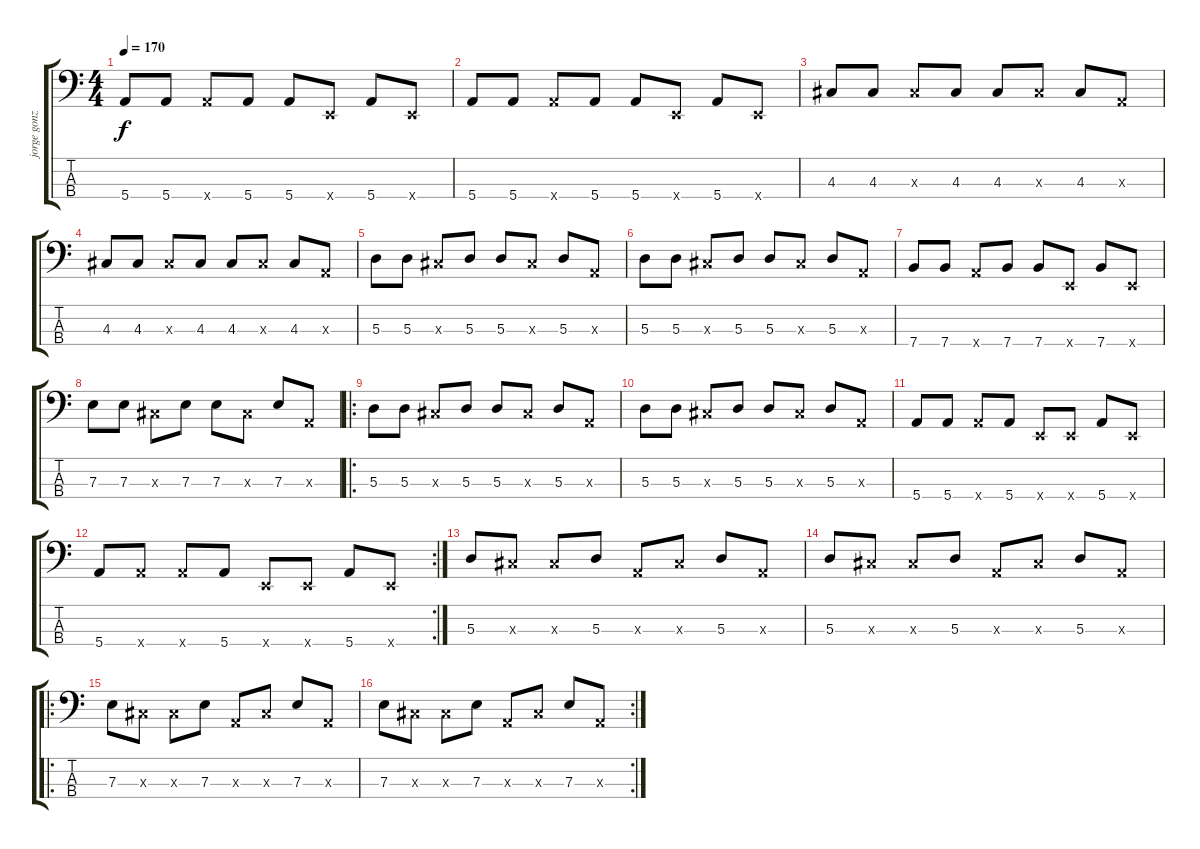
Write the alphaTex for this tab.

\track ("jorge gonzalez" "jorge gonz") {instrument electricbasspick}
\staff {score tabs}
\tuning (G2 D2 A1 E1) {hide}
\ts (4 4)
\tempo 170
\clef f4
\ks c
5.4.8{dy f} 5.4.8 5.4{x}.8 5.4.8 5.4.8 0.4{x}.8 5.4.8 0.4{x}.8 |
5.4.8 5.4.8 5.4{x}.8 5.4.8 5.4.8 0.4{x}.8 5.4.8 0.4{x}.8 |
4.3.8 4.3.8 4.3{x}.8 4.3.8 4.3.8 4.3{x}.8 4.3.8 0.3{x}.8 |
4.3.8 4.3.8 4.3{x}.8 4.3.8 4.3.8 4.3{x}.8 4.3.8 0.3{x}.8 |
5.3.8 5.3.8 4.3{x}.8 5.3.8 5.3.8 4.3{x}.8 5.3.8 0.3{x}.8 |
5.3.8 5.3.8 4.3{x}.8 5.3.8 5.3.8 4.3{x}.8 5.3.8 0.3{x}.8 |
7.4.8 7.4.8 5.4{x}.8 7.4.8 7.4.8 0.4{x}.8 7.4.8 0.4{x}.8 |
7.3.8 7.3.8 4.3{x}.8 7.3.8 7.3.8 4.3{x}.8 7.3.8 0.3{x}.8 |
\ro
5.3.8 5.3.8 4.3{x}.8 5.3.8 5.3.8 4.3{x}.8 5.3.8 0.3{x}.8 |
5.3.8 5.3.8 4.3{x}.8 5.3.8 5.3.8 4.3{x}.8 5.3.8 0.3{x}.8 |
5.4.8 5.4.8 5.4{x}.8 5.4.8 0.4{x}.8 0.4{x}.8 5.4.8 0.4{x}.8 |
\rc 2
5.4.8 5.4{x}.8 5.4{x}.8 5.4.8 0.4{x}.8 0.4{x}.8 5.4.8 0.4{x}.8 |
5.3.8 4.3{x}.8 4.3{x}.8 5.3.8 0.3{x}.8 4.3{x}.8 5.3.8 0.3{x}.8 |
5.3.8 4.3{x}.8 4.3{x}.8 5.3.8 0.3{x}.8 4.3{x}.8 5.3.8 0.3{x}.8 |
\ro
7.3.8 4.3{x}.8 4.3{x}.8 7.3.8 0.3{x}.8 4.3{x}.8 7.3.8 0.3{x}.8 |
\rc 2
7.3.8 4.3{x}.8 4.3{x}.8 7.3.8 0.3{x}.8 4.3{x}.8 7.3.8 0.3{x}.8
